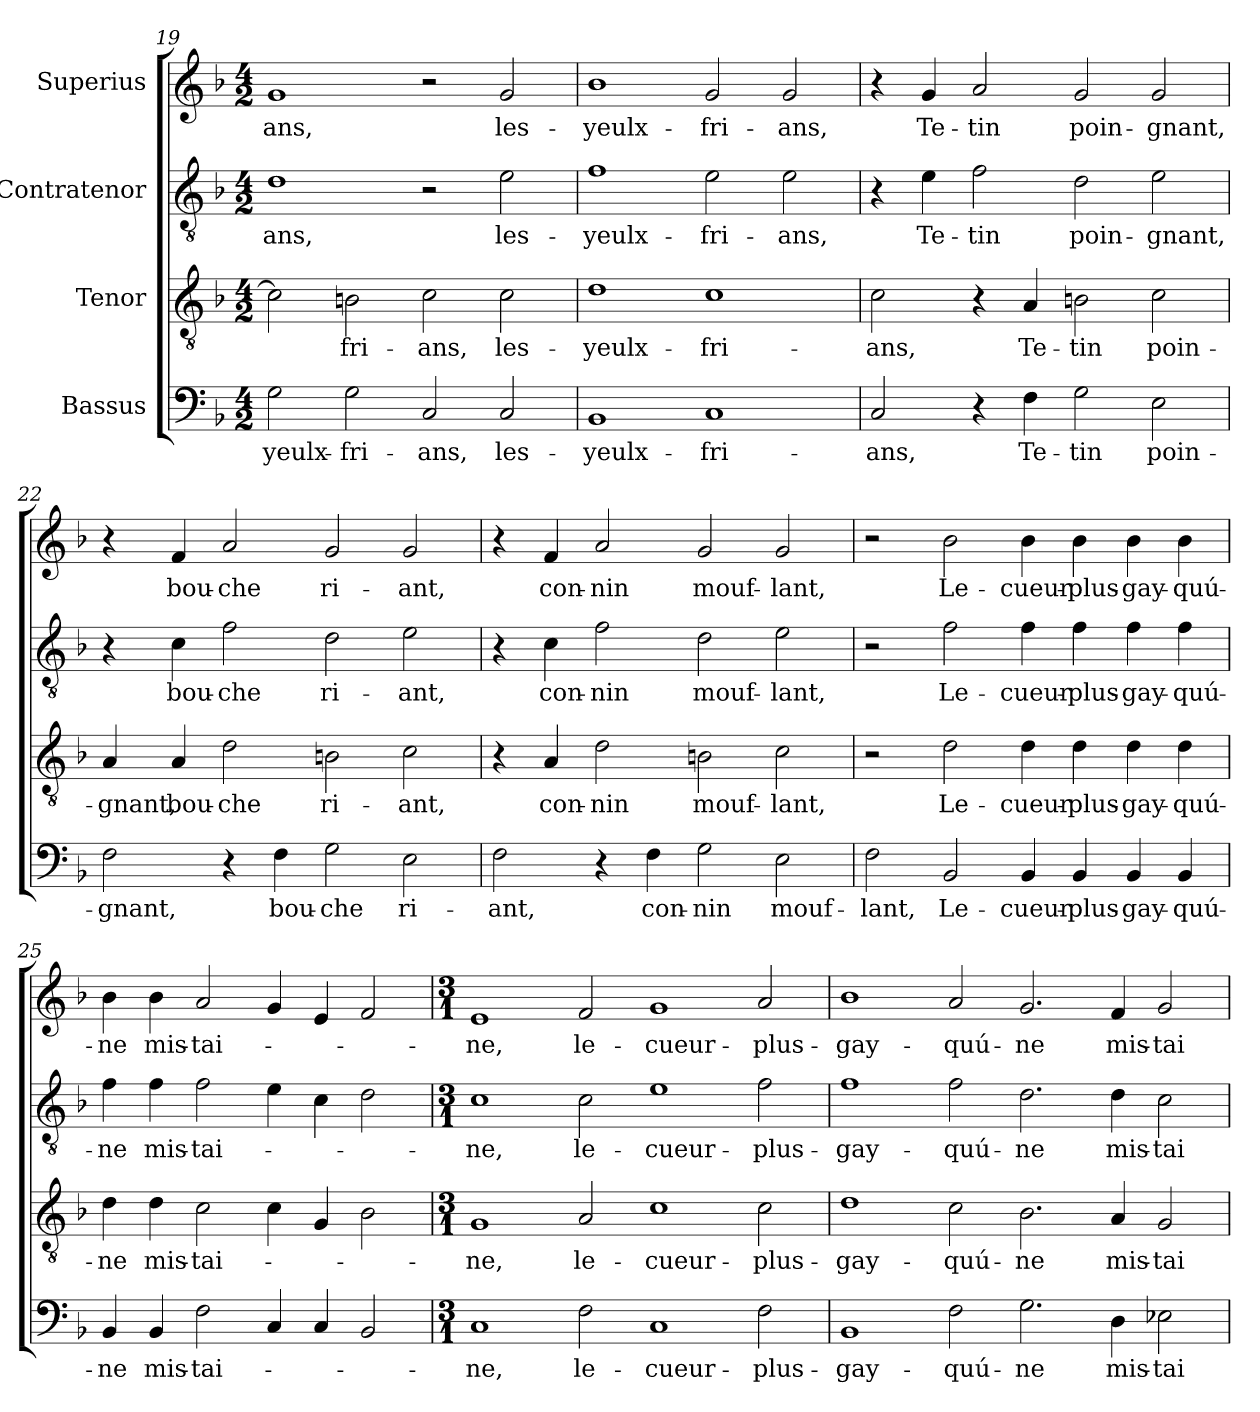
**kern	**text	**kern	**text	**kern	**text	**kern	**text
*part4	*part4	*part3	*part3	*part2	*part2	*part1	*part1
*staff4	*staff4	*staff3	*staff3	*staff2	*staff2	*staff1	*staff1
*I"Bassus	*	*I"Tenor	*	*I"Contratenor	*	*I"Superius	*
*clefF4	*	*clefGv2	*	*clefGv2	*	*clefG2	*
*k[b-]	*	*k[b-]	*	*k[b-]	*	*k[b-]	*
*M4/2	*	*M4/2	*	*M4/2	*	*M4/2	*
=19	=19	=19	=19	=19	=19	=19	=19
2G\	yeulx-	2c\]	.	1d\	-ans,	1g/	-ans,
2G\	fri-	2Bn\	fri-	.	.	.	.
2C/	-ans,	2c\	-ans,	2r	.	2r	.
2C/	les-	2c\	les-	2e\	les-	2g/	les-
=20	=20	=20	=20	=20	=20	=20	=20
1BB-/	yeulx-	1d\	yeulx-	1f\	yeulx-	1b-\	yeulx-
1C/	fri-	1c\	fri-	2e\	fri-	2g/	fri-
.	.	.	.	2e\	-ans,	2g/	-ans,
=21	=21	=21	=21	=21	=21	=21	=21
2C/	-ans,	2c\	-ans,	4r	.	4r	.
.	.	.	.	4e\	Te-	4g/	Te-
4r	.	4r	.	2f\	-tin	2a/	-tin
4F\	Te-	4A/	Te-	.	.	.	.
2G\	-tin	2Bn\	-tin	2d\	poin-	2g/	poin-
2E\	poin-	2c\	poin-	2e\	-gnant,	2g/	-gnant,
=22	=22	=22	=22	=22	=22	=22	=22
2F\	-gnant,	4A/	-gnant,	4r	.	4r	.
.	.	4A/	bou-	4c\	bou-	4f/	bou-
4r	.	2d\	-che	2f\	-che	2a/	-che
4F\	bou-	.	.	.	.	.	.
2G\	-che	2Bn\	ri-	2d\	ri-	2g/	ri-
2E\	ri-	2c\	-ant,	2e\	-ant,	2g/	-ant,
=23	=23	=23	=23	=23	=23	=23	=23
2F\	-ant,	4r	.	4r	.	4r	.
.	.	4A/	con-	4c\	con-	4f/	con-
4r	.	2d\	-nin	2f\	-nin	2a/	-nin
4F\	con-	.	.	.	.	.	.
2G\	-nin	2Bn\	mouf-	2d\	mouf-	2g/	mouf-
2E\	mouf-	2c\	-lant,	2e\	-lant,	2g/	-lant,
=24	=24	=24	=24	=24	=24	=24	=24
2F\	-lant,	2r	.	2r	.	2r	.
2BB-/	Le-	2d\	Le-	2f\	Le-	2b-\	Le-
4BB-/	cueur-	4d\	cueur-	4f\	cueur-	4b-\	cueur-
4BB-/	plus-	4d\	plus-	4f\	plus-	4b-\	plus-
4BB-/	gay-	4d\	gay-	4f\	gay-	4b-\	gay-
4BB-/	quú-	4d\	quú-	4f\	quú-	4b-\	quú-
=25	=25	=25	=25	=25	=25	=25	=25
4BB-/	-ne	4d\	-ne	4f\	-ne	4b-\	-ne
4BB-/	mis-	4d\	mis-	4f\	mis-	4b-\	mis-
2F\	-tai-	2c\	-tai-	2f\	-tai-	2a/	-tai-
4C/	.	4c\	.	4e\	.	4g/	.
4C/	.	4G/	.	4c\	.	4e/	.
2BB-/	.	2B-\	.	2d\	.	2f/	.
=26	=26	=26	=26	=26	=26	=26	=26
*M3/1	*	*M3/1	*	*M3/1	*	*M3/1	*
1C/	-ne,	1G/	-ne,	1c\	-ne,	1e/	-ne,
2F\	le-	2A/	le-	2c\	le-	2f/	le-
1C/	cueur-	1c\	cueur-	1e\	cueur-	1g/	cueur-
2F\	plus-	2c\	plus-	2f\	plus-	2a/	plus-
=27	=27	=27	=27	=27	=27	=27	=27
1BB-/	gay-	1d\	gay-	1f\	gay-	1b-\	gay-
2F\	quú-	2c\	quú-	2f\	quú-	2a/	quú-
2.G\	-ne	2.B-\	-ne	2.d\	-ne	2.g/	-ne
4D\	mis-	4A/	mis-	4d\	mis-	4f/	mis-
2E-X\	-tai-	2G/	-tai-	2c\	-tai-	2g/	-tai-
=	=	=	=	=	=	=	=
*-	*-	*-	*-	*-	*-	*-	*-
